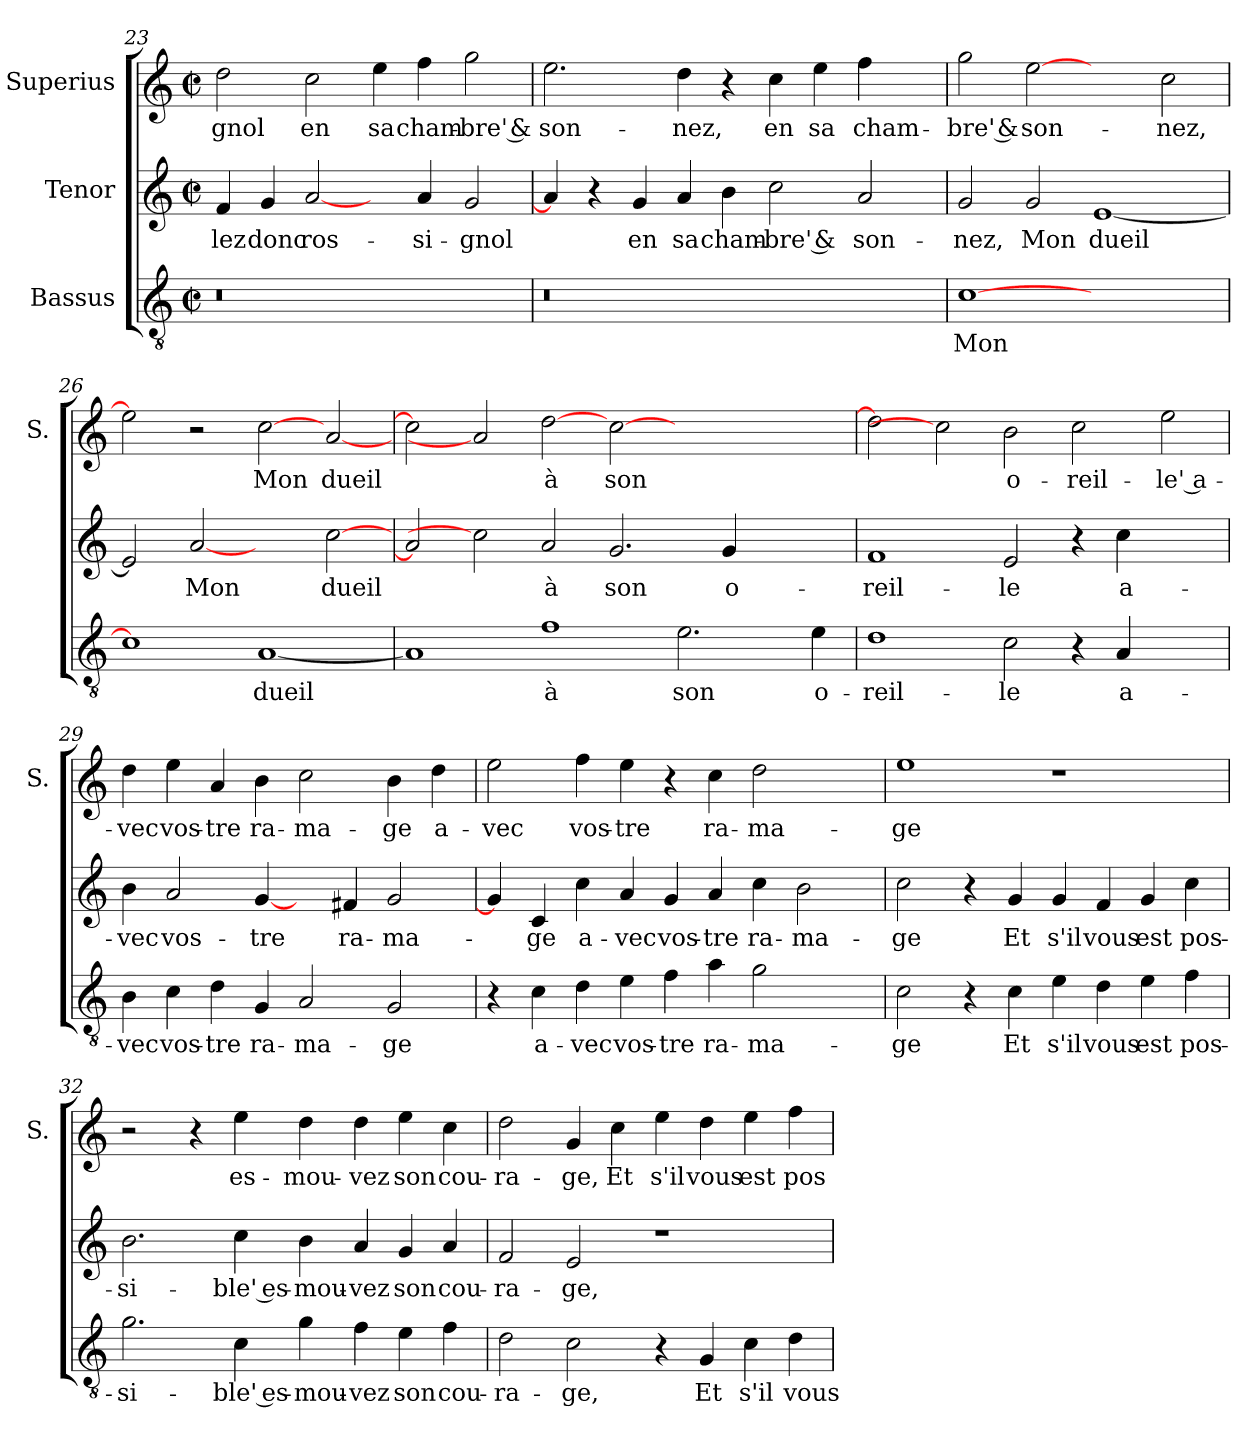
**kern	**text	**kern	**text	**kern	**text
*part3	*part3	*part2	*part2	*part1	*part1
*staff3	*staff3	*staff2	*staff2	*staff1	*staff1
*I"Bassus	*	*I"Tenor	*	*I"Superius	*
*	*	*	*	*I'S.	*
*clefGv2	*	*clefG2	*	*clefG2	*
*k[]	*	*k[]	*	*k[]	*
*C:	*	*C:	*	*C:	*
*M2/2	*	*M2/2	*	*M2/2	*
*met(c|)	*	*met(c|)	*	*met(c|)	*
=23	=23	=23	=23	=23	=23
!LO:N:vis=0	!	!	!	!	!
1r	.	4f/	-lez	2dd\	-gnol
.	.	4g/	donc	.	.
.	.	[2a/	ros-	2cc\	en
1ryy	.	4ryy	.	4ee\	sa
.	.	4a/	-si-	4ff\	cham-
.	.	2g/	-gnol	2gg\	-bre' &
=24	=24	=24	=24	=24	=24
!LO:N:vis=0	!	!	!	!	!
1r	.	4a/]	.	2.ee\	son-
.	.	4r	.	.	.
.	.	4g/	en	.	.
.	.	4a/	sa	4dd\	-nez,
1ryy	.	4b\	cham-	4r	.
.	.	2cc\	-bre' &	4cc\	en
.	.	.	.	4ee\	sa
.	.	2a/	son-	4ff\	cham-
4ryy	.	.	.	4ryy	.
=25	=25	=25	=25	=25	=25
[1c\	Mon	2g/	-nez,	2gg\	-bre' &
.	.	2g/	Mon	[2ee\	son-
1ryy	.	[1e/	dueil	2ryy	.
.	.	.	.	2cc\	-nez,
!!LO:LB:g=z
=26	=26	=26	=26	=26	=26
1c\]	.	2e/]	.	2ee\]	.
.	.	[2a/	Mon	2r	.
[1A/	dueil	2ryy	.	[2cc\	Mon
.	.	[2cc\	dueil	[2a/	dueil
=27	=27	=27	=27	=27	=27
1A/]	.	2a/]	.	2cc\]	.
.	.	2cc\]	.	2a/]	.
1f\	à	2a/	à	[2dd\	à
.	.	2.g/	son	[2cc\	son
2.e\	son	.	.	1ryy	.
.	.	4g/	o-	.	.
.	.	2ryy	.	.	.
4e\	o-	.	.	.	.
=28	=28	=28	=28	=28	=28
1d\	-reil-	1f/	-reil-	2dd\]	.
.	.	.	.	2cc\]	.
2c\	-le	2e/	-le	2b\	o-
4r	.	4r	.	2cc\	-reil-
4A/	a-	4cc\	a-	.	.
2ryy	.	2ryy	.	2ee\	-le' a-
=29	=29	=29	=29	=29	=29
4B\	-vec	4b\	-vec	4dd\	-vec
4c\	vos-	2a/	vos-	4ee\	vos-
4d\	-tre	.	.	4a/	-tre
4G/	ra-	[4g/	-tre	4b\	ra-
2A/	-ma-	4ryy	.	2cc\	-ma-
.	.	4f#X/	ra-	.	.
2G/	-ge	2g/	-ma-	4b\	-ge
.	.	.	.	4dd\	a-
=30	=30	=30	=30	=30	=30
4r	.	4g/]	.	2ee\	-vec
4c\	a-	4c/	-ge	.	.
4d\	-vec	4cc\	a-	4ff\	vos-
4e\	vos-	4a/	-vec	4ee\	-tre
4f\	-tre	4g/	vos-	4r	.
4a\	ra-	4a/	-tre	4cc\	ra-
2g\	-ma-	4cc\	ra-	2dd\	-ma-
.	.	2b\	-ma-	.	.
4ryy	.	.	.	4ryy	.
!!LO:LB:g=z
=31	=31	=31	=31	=31	=31
2c\	-ge	2cc\	-ge	1ee\	-ge
4r	.	4r	.	.	.
4c\	Et	4g/	Et	.	.
4e\	s'il	4g/	s'il	1r	.
4d\	vous	4f/	vous	.	.
4e\	est	4g/	est	.	.
4f\	pos-	4cc\	pos-	.	.
=32	=32	=32	=32	=32	=32
2.g\	-si-	2.b\	-si-	2r	.
.	.	.	.	4r	.
4c\	-ble' es-	4cc\	-ble' es-	4ee\	es-
4g\	-mou-	4b\	-mou-	4dd\	-mou-
4f\	-vez	4a/	-vez	4dd\	-vez
4e\	son	4g/	son	4ee\	son
4f\	cou-	4a/	cou-	4cc\	cou-
=33	=33	=33	=33	=33	=33
2d\	-ra-	2f/	-ra-	2dd\	-ra-
2c\	-ge,	2e/	-ge,	4g/	-ge,
.	.	.	.	4cc\	Et
4r	.	1r	.	4ee\	s'il
4G/	Et	.	.	4dd\	vous
4c\	s'il	.	.	4ee\	est
4d\	vous	.	.	4ff\	pos-
=	=	=	=	=	=
*-	*-	*-	*-	*-	*-
